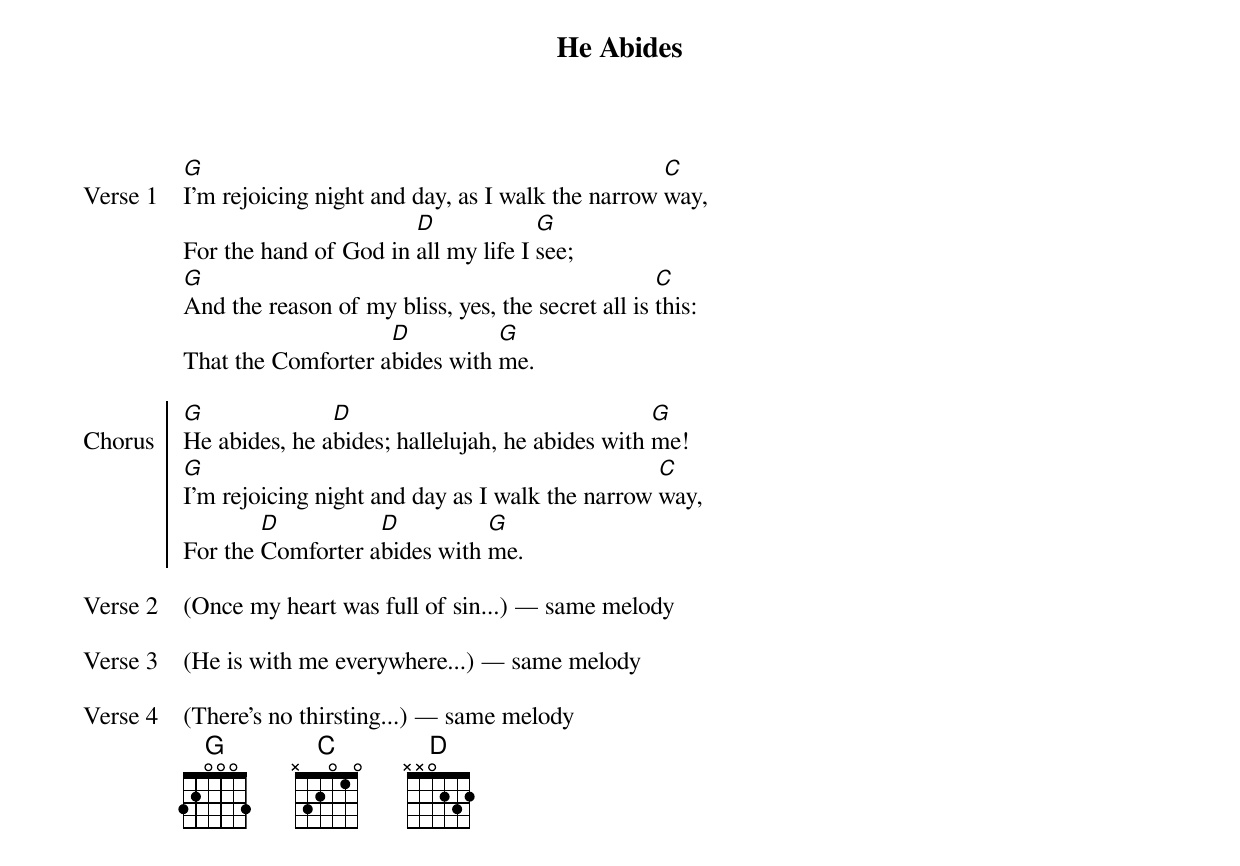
{title: He Abides}
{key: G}
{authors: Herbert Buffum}
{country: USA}
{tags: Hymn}
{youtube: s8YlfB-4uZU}
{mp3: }
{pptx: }

{sov Verse 1}
[G]I’m rejoicing night and day, as I walk the narrow [C]way,
For the hand of God in [D]all my life I [G]see;
[G]And the reason of my bliss, yes, the secret all is [C]this:
That the Comforter a[D]bides with [G]me.

{eov}
{soc Chorus}
[G]He abides, he a[D]bides; hallelujah, he abides with [G]me!
[G]I’m rejoicing night and day as I walk the narrow [C]way,
For the [D]Comforter a[D]bides with [G]me.

{eoc}
{sov Verse 2}
(Once my heart was full of sin...) — same melody

{eov}
{sov Verse 3}
(He is with me everywhere...) — same melody

{eov}
{sov Verse 4}
(There’s no thirsting...) — same melody
{eov}
